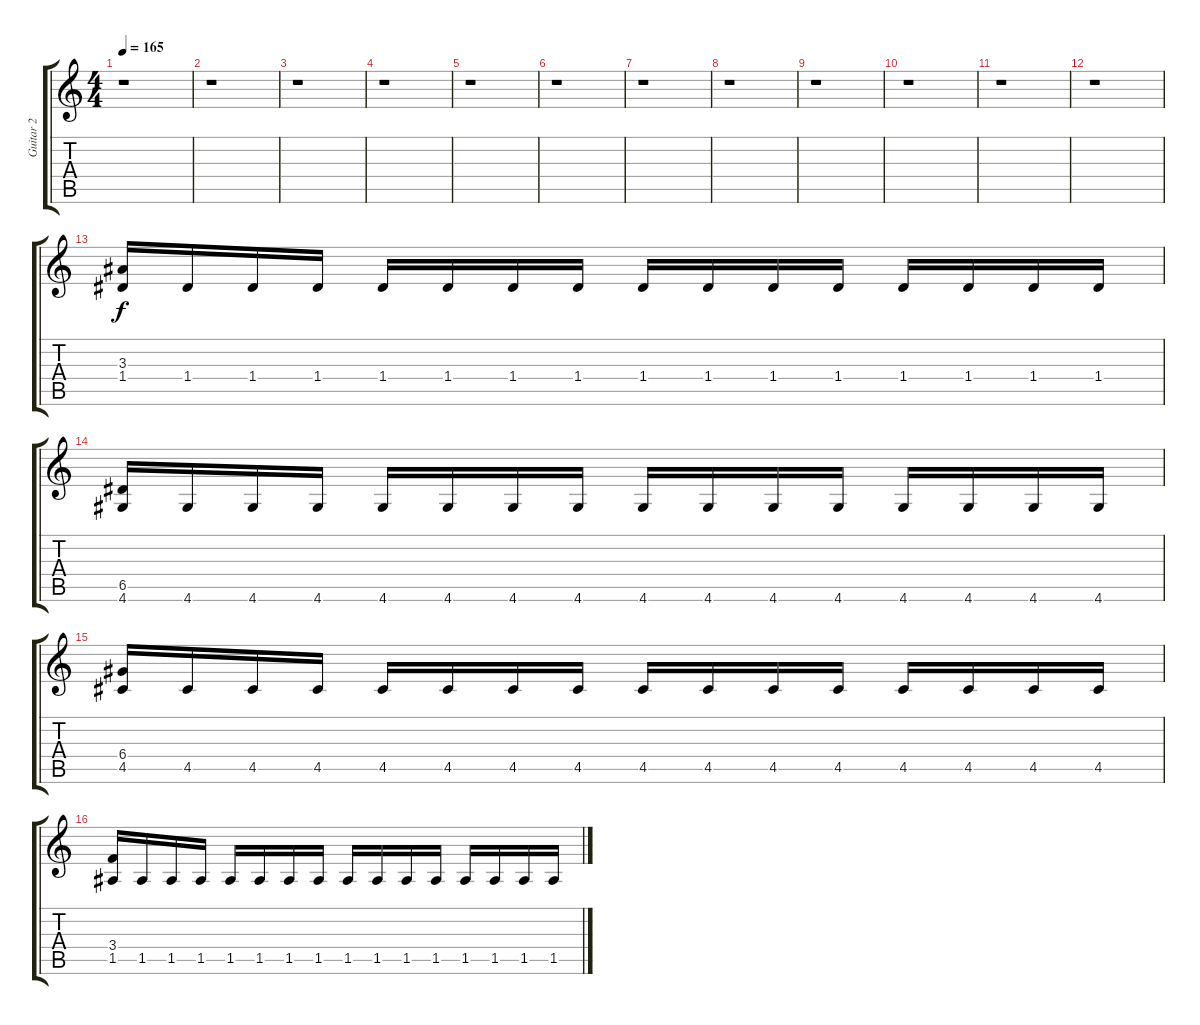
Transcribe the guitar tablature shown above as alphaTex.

\track ("Guitar 2" "Guitar 2") {instrument overdrivenguitar}
\staff {score tabs}
\tuning (E4 B3 G3 D3 A2 E2) {hide}
\ts (4 4)
\tempo 165
\clef g2
\ks c
r.1{dy f} |
r.1 |
r.1 |
r.1 |
r.1 |
r.1 |
r.1 |
r.1 |
r.1 |
r.1 |
r.1 |
r.1 |
(3.3 1.4).16 1.4.16 1.4.16 1.4.16 1.4.16 1.4.16 1.4.16 1.4.16 1.4.16 1.4.16 1.4.16 1.4.16 1.4.16 1.4.16 1.4.16 1.4.16 |
(6.5 4.6).16 4.6.16 4.6.16 4.6.16 4.6.16 4.6.16 4.6.16 4.6.16 4.6.16 4.6.16 4.6.16 4.6.16 4.6.16 4.6.16 4.6.16 4.6.16 |
(6.4 4.5).16 4.5.16 4.5.16 4.5.16 4.5.16 4.5.16 4.5.16 4.5.16 4.5.16 4.5.16 4.5.16 4.5.16 4.5.16 4.5.16 4.5.16 4.5.16 |
(3.4 1.5).16 1.5.16 1.5.16 1.5.16 1.5.16 1.5.16 1.5.16 1.5.16 1.5.16 1.5.16 1.5.16 1.5.16 1.5.16 1.5.16 1.5.16 1.5.16
